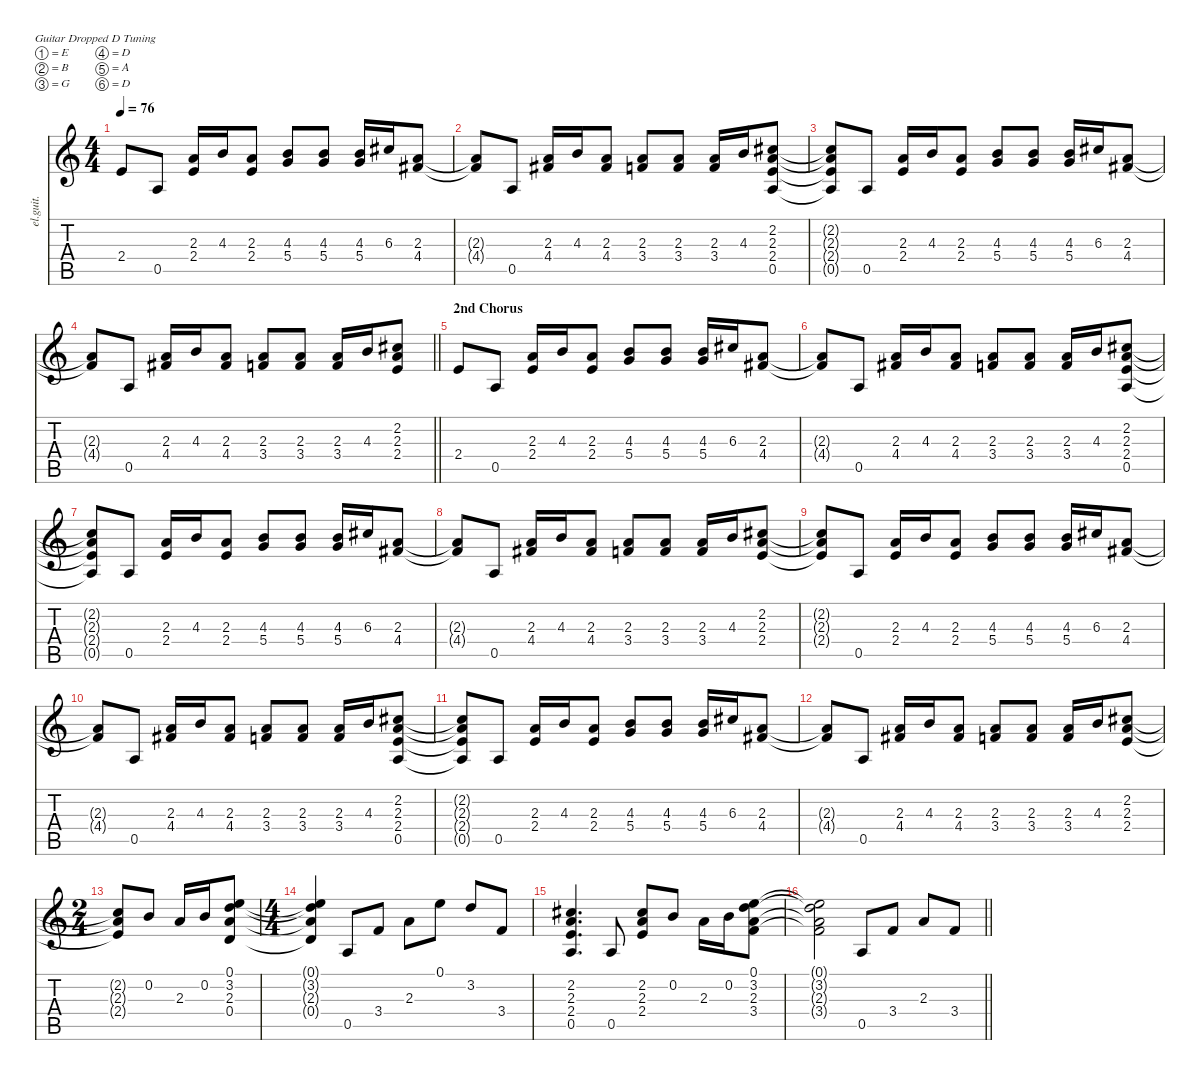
\defaultSystemsLayout 4
\hideDynamics
\bracketExtendMode nobrackets
\otherSystemsTrackNameOrientation horizontal
\track ("Guitar 1" "el.guit.") {instrument electricguitarclean}
\staff {score tabs}
\tuning (E4 B3 G3 D3 A2 D2)
\ts (4 4)
\tempo 76
\clef g2
\ks c
2.4.8{dy f beam Up} 0.5.8{beam Up} (2.3 2.4).16{beam Up} 4.3.16{beam Up} (2.3 2.4).8{beam Up} (4.3 5.4).8{beam Up} (4.3 5.4).8{beam Up} (4.3 5.4).16{beam Up} 6.3{acc #}.16{beam Up} (2.3 4.4{acc #}).8{beam Up} |
(2.3{t} 4.4{t acc #}).8{beam Up} 0.5.8{beam Up} (2.3 4.4{acc #}).16{beam Up} 4.3.16{beam Up} (2.3 4.4{acc #}).8{beam Up} (2.3 3.4).8{beam Up} (2.3 3.4).8{beam Up} (2.3 3.4).16{beam Up} 4.3.16{beam Up} (2.2{acc #} 2.3 2.4 0.5).8{beam Up} |
(2.2{t acc #} 2.3{t} 2.4{t} 0.5{t}).8{beam Up} 0.5.8{beam Up} (2.3 2.4).16{beam Up} 4.3.16{beam Up} (2.3 2.4).8{beam Up} (4.3 5.4).8{beam Up} (4.3 5.4).8{beam Up} (4.3 5.4).16{beam Up} 6.3{acc #}.16{beam Up} (2.3 4.4{acc #}).8{beam Up} |
\barLineRight lightlight
(2.3{t} 4.4{t acc #}).8{beam Up} 0.5.8{beam Up} (2.3 4.4{acc #}).16{beam Up} 4.3.16{beam Up} (2.3 4.4{acc #}).8{beam Up} (2.3 3.4).8{beam Up} (2.3 3.4).8{beam Up} (2.3 3.4).16{beam Up} 4.3.16{beam Up} (2.2{acc #} 2.3 2.4).8{beam Up} |
\section ("" "2nd Chorus")
2.4.8{beam Up} 0.5.8{beam Up} (2.3 2.4).16{beam Up} 4.3.16{beam Up} (2.3 2.4).8{beam Up} (4.3 5.4).8{beam Up} (4.3 5.4).8{beam Up} (4.3 5.4).16{beam Up} 6.3{acc #}.16{beam Up} (2.3 4.4{acc #}).8{beam Up} |
(2.3{t} 4.4{t acc #}).8{beam Up} 0.5.8{beam Up} (2.3 4.4{acc #}).16{beam Up} 4.3.16{beam Up} (2.3 4.4{acc #}).8{beam Up} (2.3 3.4).8{beam Up} (2.3 3.4).8{beam Up} (2.3 3.4).16{beam Up} 4.3.16{beam Up} (2.2{acc #} 2.3 2.4 0.5).8{beam Up} |
(2.2{t acc #} 2.3{t} 2.4{t} 0.5{t}).8{beam Up} 0.5.8{beam Up} (2.3 2.4).16{beam Up} 4.3.16{beam Up} (2.3 2.4).8{beam Up} (4.3 5.4).8{beam Up} (4.3 5.4).8{beam Up} (4.3 5.4).16{beam Up} 6.3{acc #}.16{beam Up} (2.3 4.4{acc #}).8{beam Up} |
(2.3{t} 4.4{t acc #}).8{beam Up} 0.5.8{beam Up} (2.3 4.4{acc #}).16{beam Up} 4.3.16{beam Up} (2.3 4.4{acc #}).8{beam Up} (2.3 3.4).8{beam Up} (2.3 3.4).8{beam Up} (2.3 3.4).16{beam Up} 4.3.16{beam Up} (2.2{acc #} 2.3 2.4).8{beam Up} |
(2.2{t acc #} 2.3{t} 2.4{t}).8{beam Up} 0.5.8{beam Up} (2.3 2.4).16{beam Up} 4.3.16{beam Up} (2.3 2.4).8{beam Up} (4.3 5.4).8{beam Up} (4.3 5.4).8{beam Up} (4.3 5.4).16{beam Up} 6.3{acc #}.16{beam Up} (2.3 4.4{acc #}).8{beam Up} |
(2.3{t} 4.4{t acc #}).8{beam Up} 0.5.8{beam Up} (2.3 4.4{acc #}).16{beam Up} 4.3.16{beam Up} (2.3 4.4{acc #}).8{beam Up} (2.3 3.4).8{beam Up} (2.3 3.4).8{beam Up} (2.3 3.4).16{beam Up} 4.3.16{beam Up} (2.2{acc #} 2.3 2.4 0.5).8{beam Up} |
(2.2{t acc #} 2.3{t} 2.4{t} 0.5{t}).8{beam Up} 0.5.8{beam Up} (2.3 2.4).16{beam Up} 4.3.16{beam Up} (2.3 2.4).8{beam Up} (4.3 5.4).8{beam Up} (4.3 5.4).8{beam Up} (4.3 5.4).16{beam Up} 6.3{acc #}.16{beam Up} (2.3 4.4{acc #}).8{beam Up} |
(2.3{t} 4.4{t acc #}).8{beam Up} 0.5.8{beam Up} (2.3 4.4{acc #}).16{beam Up} 4.3.16{beam Up} (2.3 4.4{acc #}).8{beam Up} (2.3 3.4).8{beam Up} (2.3 3.4).8{beam Up} (2.3 3.4).16{beam Up} 4.3.16{beam Up} (2.2{acc #} 2.3 2.4).8{beam Up} |
\ts (2 4)
\beaming (8 2 2)
(2.2{t acc #} 2.3{t} 2.4{t}).8{beam Up} 0.2.8{beam Up} 2.3.16{beam Up} 0.2.16{beam Up} (0.1 3.2 2.3 0.4).8{beam Up} |
\ts (4 4)
\beaming (8 2 2 2 2)
(0.1{t} 3.2{t} 2.3{t} 0.4{t}).4{beam Up} 0.5.8{beam Up} 3.4.8{beam Up} 2.3.8{beam Down} 0.1.8{beam Down} 3.2.8{beam Up} 3.4.8{beam Up} |
(2.2{acc #} 2.3 2.4 0.5).4{d beam Up} 0.5.8{beam Up} (2.2{acc #} 2.3 2.4).8{beam Up} 0.2.8{beam Up} 2.3.16{beam Down} 0.2.16{beam Down} (0.1 3.2 2.3 3.4).8{beam Down} |
\barLineRight lightlight
(0.1{t} 3.2{t} 2.3{t} 3.4{t}).2{beam Down} 0.5.8{beam Up} 3.4.8{beam Up} 2.3.8{beam Up} 3.4.8{beam Up}
